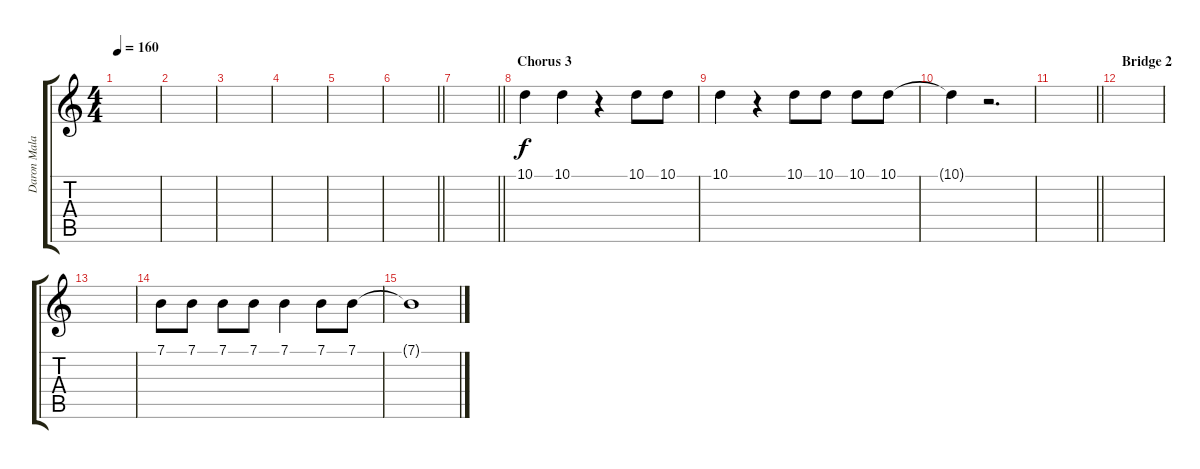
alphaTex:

\track ("Daron Malakian(Vocals)" "Daron Mala") {instrument cello}
\staff {score tabs}
\tuning (E4 B3 G3 D3 A2 E2) {hide}
\ts (4 4)
\tempo 160
\clef g2
\ks c
|
|
|
|
|
\barLineRight lightlight
|
\barLineRight lightlight
|
\section ("" "Chorus 3")
10.1.4 10.1.4 r.4 10.1.8 10.1.8 |
10.1.4 r.4 10.1.8 10.1.8 10.1.8 10.1.8 |
10.1{t}.4 r.2{d} |
\barLineRight lightlight
|
\section ("" "Bridge 2")
|
|
7.1.8 7.1.8 7.1.8 7.1.8 7.1.4 7.1.8 7.1.8 |
7.1{t}.1
